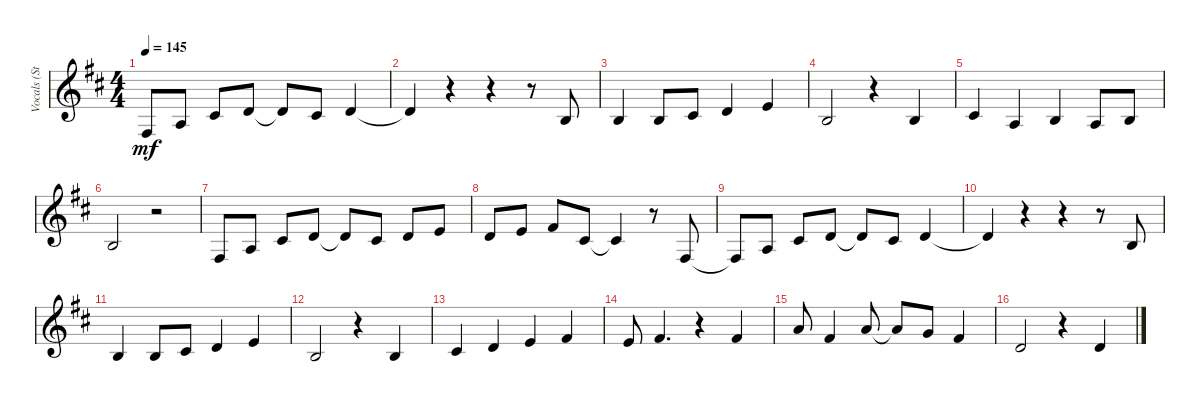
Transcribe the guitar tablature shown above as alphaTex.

\track ("Vocals (Staff 1)" "Vocals (St") {instrument acousticgrandpiano}
\staff {score}
\tuning (E4 B3 G3 D3 A2 E2 B1) {hide}
\ts (4 4)
\tempo 145
\clef g2
\ks d
4.4{t}.8{dy mf} 2.3.8 2.2.8 3.2.8 3.2{t}.8 2.2.8 3.2.4 |
3.2{t}.4 r.4 r.4 r.8 0.2.8 |
0.2.4 0.2.8 2.2.8 3.2.4 0.1.4 |
0.2.2 r.4 0.2.4 |
2.2.4 2.3.4 0.2.4 2.3.8 0.2.8 |
0.2.2 r.2 |
4.4.8 2.3.8 2.2.8 3.2.8 3.2{t}.8 2.2.8 3.2.8 0.1.8 |
3.2.8 0.1.8 2.1.8 2.2.8 2.2{t}.4 r.8 4.4.8 |
4.4{t}.8 2.3.8 2.2.8 3.2.8 3.2{t}.8 2.2.8 3.2.4 |
3.2{t}.4 r.4 r.4 r.8 0.2.8 |
0.2.4 0.2.8 2.2.8 3.2.4 0.1.4 |
0.2.2 r.4 0.2.4 |
2.2.4 3.2.4 0.1.4 2.1.4 |
0.1.8 2.1.4{d} r.4 2.1.4 |
5.1.8 2.1.4 5.1.8 5.1{t}.8 3.1.8 2.1.4 |
3.2.2 r.4 3.2.4
